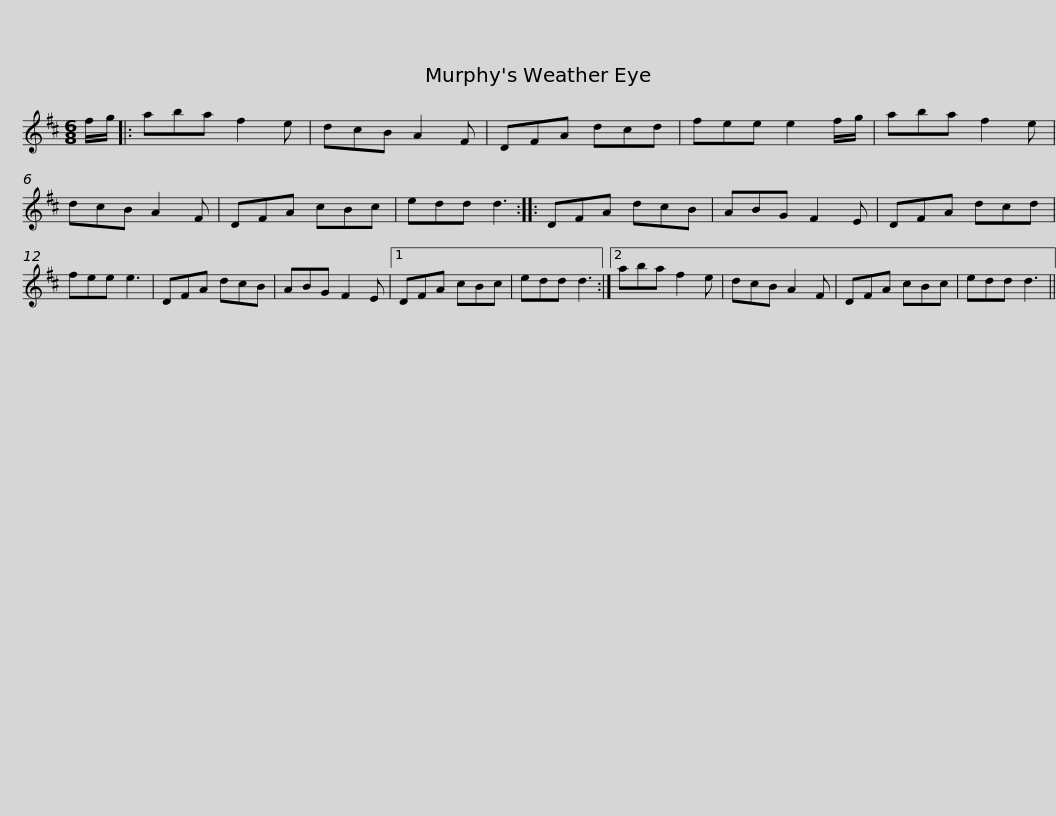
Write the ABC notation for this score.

X:1
L:1/8
M:6/8
I:linebreak $
K:D
V:1 treble
V:1
 f/g/ |: aba f2 e | dcB A2 F | DFA dcd | fee e2 f/g/ | %5
 aba f2 e | dcB A2 F | DFA cBc |$ edd d3 :: DFA dcB | %10
 ABG F2 E | DFA dcd | fee e3 | DFA dcB | ABG F2 E |1 %15
 DFA cBc |$ edd d3 :|2 aba f2 e | dcB A2 F | DFA cBc | %20
 edd d3 || %21
